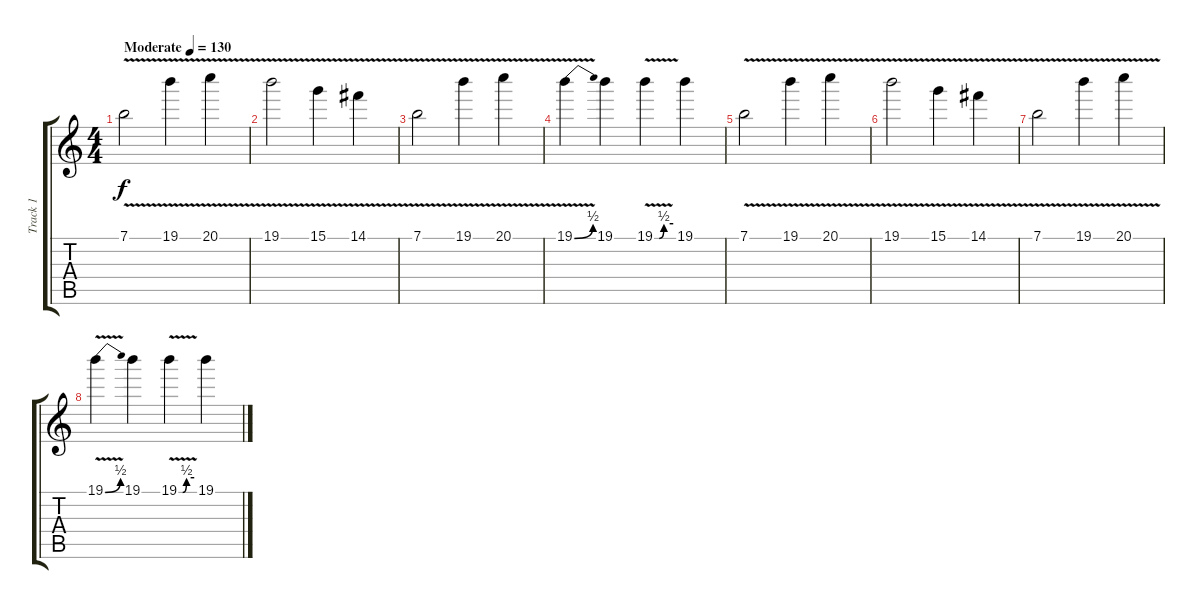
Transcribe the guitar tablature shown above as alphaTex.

\track ("Track 1" "Track 1") {instrument distortionguitar}
\staff {score tabs}
\tuning (E4 B3 G3 D3 A2 B1) {hide}
\ts (4 4)
\tempo (130 "Moderate")
\clef g2
\ks c
7.1{v}.2{dy f instrument distortionguitar} 19.1{v}.4 20.1{v}.4 |
19.1{v}.2 15.1{v}.4 14.1{v}.4 |
7.1{v}.2 19.1{v}.4 20.1{v}.4 |
19.1{be (bend 0 0 60 2) v}.4 19.1.4 19.1{be (custom 0 0 15 0 30 2 60 2) v}.4 19.1.4 |
7.1{v}.2{instrument distortionguitar} 19.1{v}.4 20.1{v}.4 |
19.1{v}.2 15.1{v}.4 14.1{v}.4 |
7.1{v}.2 19.1{v}.4 20.1{v}.4 |
19.1{be (bend 0 0 60 2) v}.4 19.1.4 19.1{be (custom 0 0 15 0 30 2 60 2) v}.4 19.1.4
